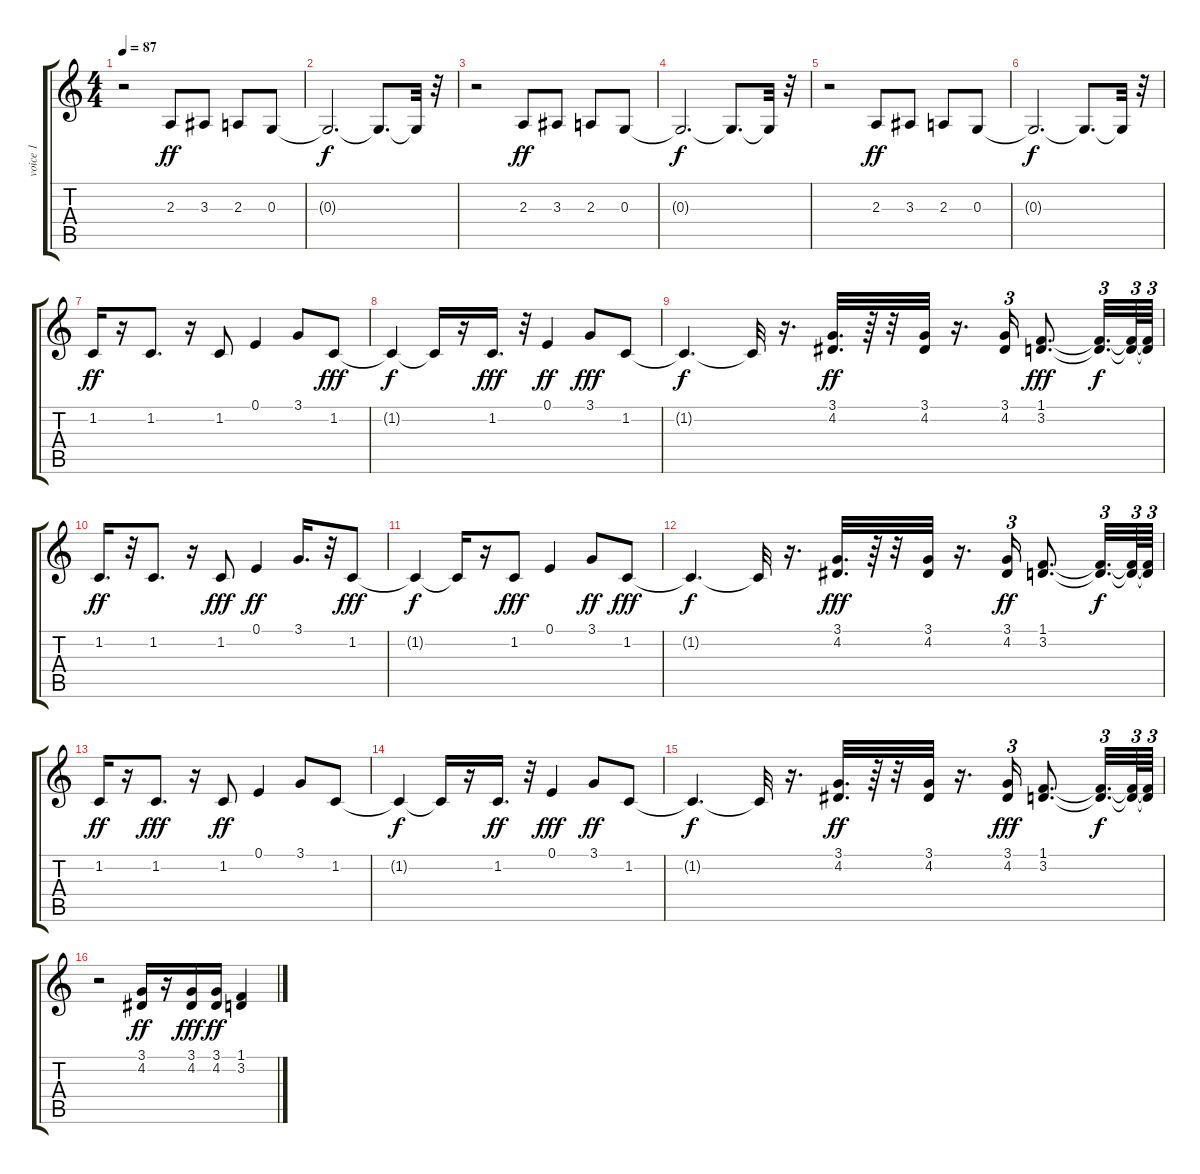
\track ("voice 1" "voice 1") {instrument voiceoohs}
\staff {score tabs}
\tuning (E4 B3 G3 D3 A2 E2) {hide}
\ts (4 4)
\tempo 87
\clef g2
\ks c
r.2{dy f} 2.3.8{dy ff} 3.3.8 2.3.8 0.3.8 |
0.3{t}.2{d dy f} 0.3{t}.8{d} 0.3{t}.32 r.32 |
r.2 2.3.8{dy ff} 3.3.8 2.3.8 0.3.8 |
0.3{t}.2{d dy f} 0.3{t}.8{d} 0.3{t}.32 r.32 |
r.2 2.3.8{dy ff} 3.3.8 2.3.8 0.3.8 |
0.3{t}.2{d dy f} 0.3{t}.8{d} 0.3{t}.32 r.32 |
1.2.16{dy ff} r.16 1.2.8{d} r.16 1.2.8 0.1.4 3.1.8 1.2.8{dy fff} |
1.2{t}.4{dy f} 1.2{t}.16 r.16 1.2.16{d dy fff} r.32 0.1.4{dy ff} 3.1.8{dy fff} 1.2.8 |
1.2{t}.4{d dy f} 1.2{t}.32 r.16{d} (3.1 4.2).32{d dy ff} r.64 r.32 (3.1 4.2).32 r.16{d} (3.1 4.2).16{tu (3 2)} (1.1 3.2).8{d dy fff} (1.1{t} 3.2{t}).32{d tu (3 2) dy f} (1.1{t} 3.2{t}).64{tu (3 2)} (1.1{t} 3.2{t}).64{tu (3 2)} |
1.2.16{d dy ff} r.32 1.2.8{d} r.16 1.2.8{dy fff} 0.1.4{dy ff} 3.1.16{d} r.32 1.2.8{dy fff} |
1.2{t}.4{dy f} 1.2{t}.16 r.16 1.2.8{dy fff} 0.1.4 3.1.8{dy ff} 1.2.8{dy fff} |
1.2{t}.4{d dy f} 1.2{t}.32 r.16{d} (3.1 4.2).32{d dy fff} r.64 r.32 (3.1 4.2).32 r.16{d} (3.1 4.2).16{tu (3 2) dy ff} (1.1 3.2).8{d} (1.1{t} 3.2{t}).32{d tu (3 2) dy f} (1.1{t} 3.2{t}).64{tu (3 2)} (1.1{t} 3.2{t}).64{tu (3 2)} |
1.2.16{dy ff} r.16 1.2.8{d dy fff} r.16 1.2.8{dy ff} 0.1.4 3.1.8 1.2.8 |
1.2{t}.4{dy f} 1.2{t}.16 r.16 1.2.16{d dy ff} r.32 0.1.4{dy fff} 3.1.8{dy ff} 1.2.8 |
1.2{t}.4{d dy f} 1.2{t}.32 r.16{d} (3.1 4.2).32{d dy ff} r.64 r.32 (3.1 4.2).32 r.16{d} (3.1 4.2).16{tu (3 2) dy fff} (1.1 3.2).8{d} (1.1{t} 3.2{t}).32{d tu (3 2) dy f} (1.1{t} 3.2{t}).64{tu (3 2)} (1.1{t} 3.2{t}).64{tu (3 2)} |
r.2 (3.1 4.2).16{dy ff} r.16 (3.1 4.2).16{dy fff} (3.1 4.2).16{dy ff} (1.1 3.2).4
